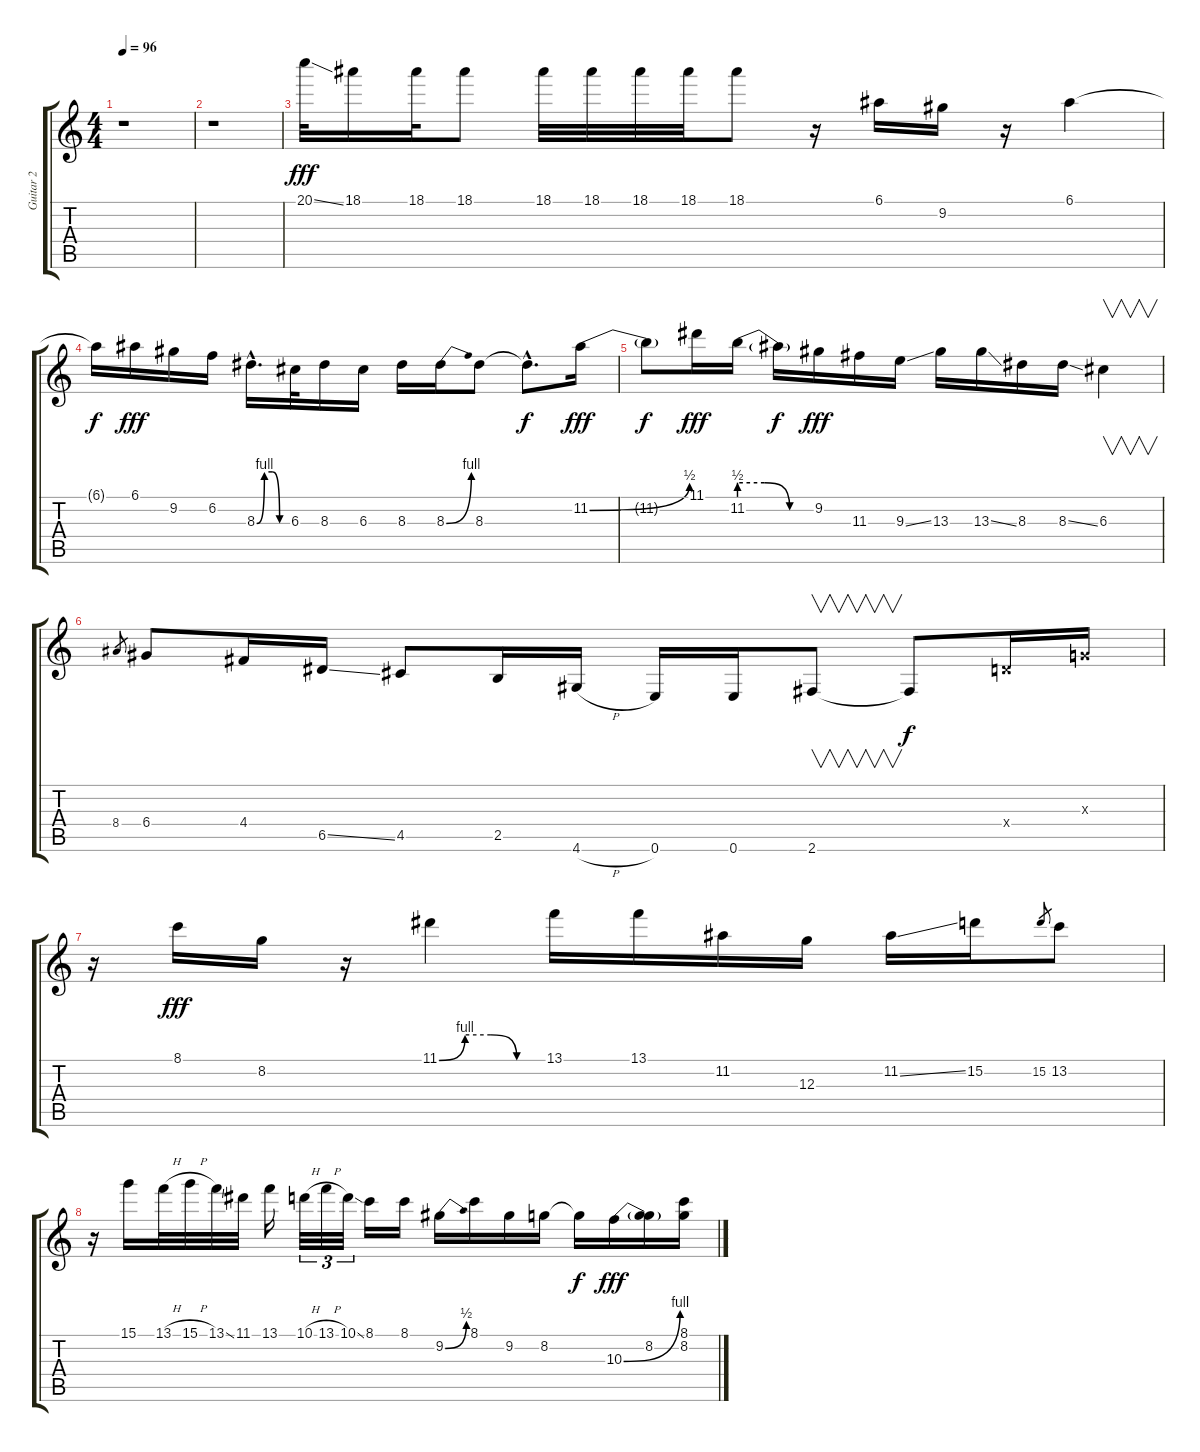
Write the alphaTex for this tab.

\track ("Guitar 2" "Guitar 2") {instrument distortionguitar}
\staff {score tabs}
\tuning (E4 B3 G3 D3 A2 E2) {hide}
\ts (4 4)
\tempo 96
\clef g2
\ks c
r.1{dy fff} |
r.1 |
20.1{ss}.32 18.1.16 18.1.32 18.1.8 18.1.32 18.1.32 18.1.32 18.1.32 18.1.8 r.16 6.1.16 9.2.16 r.16 6.1.4 |
6.1{t}.16{dy f} 6.1.16{dy fff} 9.2.16 6.2.16 8.3{be (custom 0 0 15 4 30 4 45 0 60 0) hac}.16{d} 6.3.32 8.3.16 6.3.16 8.3.16 8.3{be (bend 0 0 60 4)}.16 8.3.8 8.3{hac t}.8{d dy f} 11.2{be (bend 0 0 60 2)}.16{dy fff} |
11.2{t}.8{dy f} 11.1.16{dy fff} 11.2{be (custom 0 2 20 2 40 0 60 0)}.16 11.2{t}.16{dy f} 9.2.16{dy fff} 11.3.16 9.3{ss}.16 13.3.16 13.3{ss}.16 8.3.16 8.3{ss}.16 6.3.4{v} |
8.4.8{gr} 6.4.8 4.4.16 6.5{ss}.16 4.5.8 2.5.16 4.6{h}.16 0.6.16 0.6.16 2.6.8{v} 2.6{t}.8{dy f} 0.4{x}.16 0.3{x}.16 |
r.16 8.1.16{dy fff} 8.2.16 r.16 11.1{be (custom 0 0 15 4 30 4 45 0 60 0)}.4 13.1.16 13.1.16 11.2.16 12.3.16 11.2{ss}.16 15.2.16 15.2.8{gr} 13.2.8 |
r.16 15.1.16 13.1{h}.32 15.1{h}.32 13.1{ss}.32 11.1.32 13.1.16 10.1{h}.32{tu (3 2)} 13.1{h}.32{tu (3 2)} 10.1{ss}.32{tu (3 2)} 8.1.16 8.1.16 9.2{be (bend 0 0 60 2)}.16 8.1.16 9.2.16 8.2.16 8.2{t}.16{dy f} 10.3{be (bend 0 0 60 4)}.16{dy fff} (8.2 10.3{t}).16 (8.1 8.2).16
